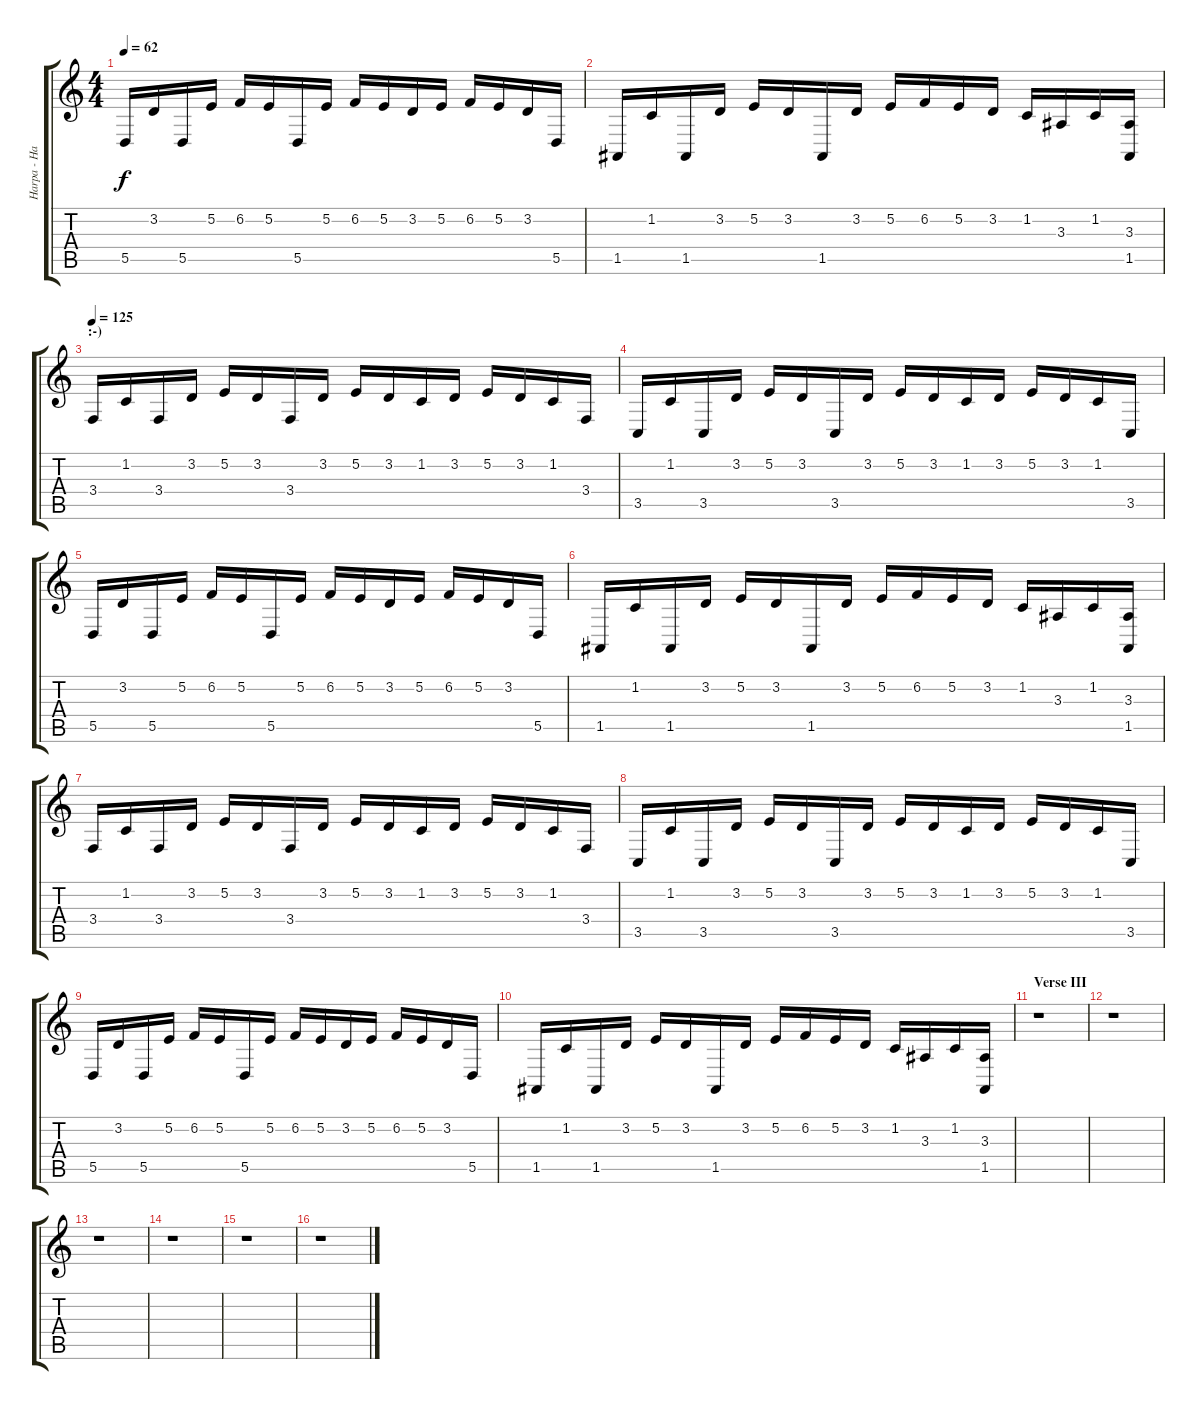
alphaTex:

\track ("Harpa - Harp" "Harpa - Ha") {instrument orchestralharp}
\staff {score tabs}
\tuning (E4 B3 G3 D3 A2 E2) {hide}
\ts (4 4)
\tempo 62
\clef g2
\ks c
5.5.16{dy f} 3.2.16 5.5.16 5.2.16 6.2.16 5.2.16 5.5.16 5.2.16 6.2.16 5.2.16 3.2.16 5.2.16 6.2.16 5.2.16 3.2.16 5.5.16 |
1.5.16 1.2.16 1.5.16 3.2.16 5.2.16 3.2.16 1.5.16 3.2.16 5.2.16 6.2.16 5.2.16 3.2.16 1.2.16 3.3.16 1.2.16 (3.3 1.5).16 |
\section ("" ":-)")
\tempo 125
3.4.16 1.2.16 3.4.16 3.2.16 5.2.16 3.2.16 3.4.16 3.2.16 5.2.16 3.2.16 1.2.16 3.2.16 5.2.16 3.2.16 1.2.16 3.4.16 |
3.5.16 1.2.16 3.5.16 3.2.16 5.2.16 3.2.16 3.5.16 3.2.16 5.2.16 3.2.16 1.2.16 3.2.16 5.2.16 3.2.16 1.2.16 3.5.16 |
5.5.16 3.2.16 5.5.16 5.2.16 6.2.16 5.2.16 5.5.16 5.2.16 6.2.16 5.2.16 3.2.16 5.2.16 6.2.16 5.2.16 3.2.16 5.5.16 |
1.5.16 1.2.16 1.5.16 3.2.16 5.2.16 3.2.16 1.5.16 3.2.16 5.2.16 6.2.16 5.2.16 3.2.16 1.2.16 3.3.16 1.2.16 (3.3 1.5).16 |
3.4.16 1.2.16 3.4.16 3.2.16 5.2.16 3.2.16 3.4.16 3.2.16 5.2.16 3.2.16 1.2.16 3.2.16 5.2.16 3.2.16 1.2.16 3.4.16 |
3.5.16 1.2.16 3.5.16 3.2.16 5.2.16 3.2.16 3.5.16 3.2.16 5.2.16 3.2.16 1.2.16 3.2.16 5.2.16 3.2.16 1.2.16 3.5.16 |
5.5.16 3.2.16 5.5.16 5.2.16 6.2.16 5.2.16 5.5.16 5.2.16 6.2.16 5.2.16 3.2.16 5.2.16 6.2.16 5.2.16 3.2.16 5.5.16 |
1.5.16 1.2.16 1.5.16 3.2.16 5.2.16 3.2.16 1.5.16 3.2.16 5.2.16 6.2.16 5.2.16 3.2.16 1.2.16 3.3.16 1.2.16 (3.3 1.5).16 |
\section ("" "Verse III")
r.1 |
r.1 |
r.1 |
r.1 |
r.1 |
r.1
